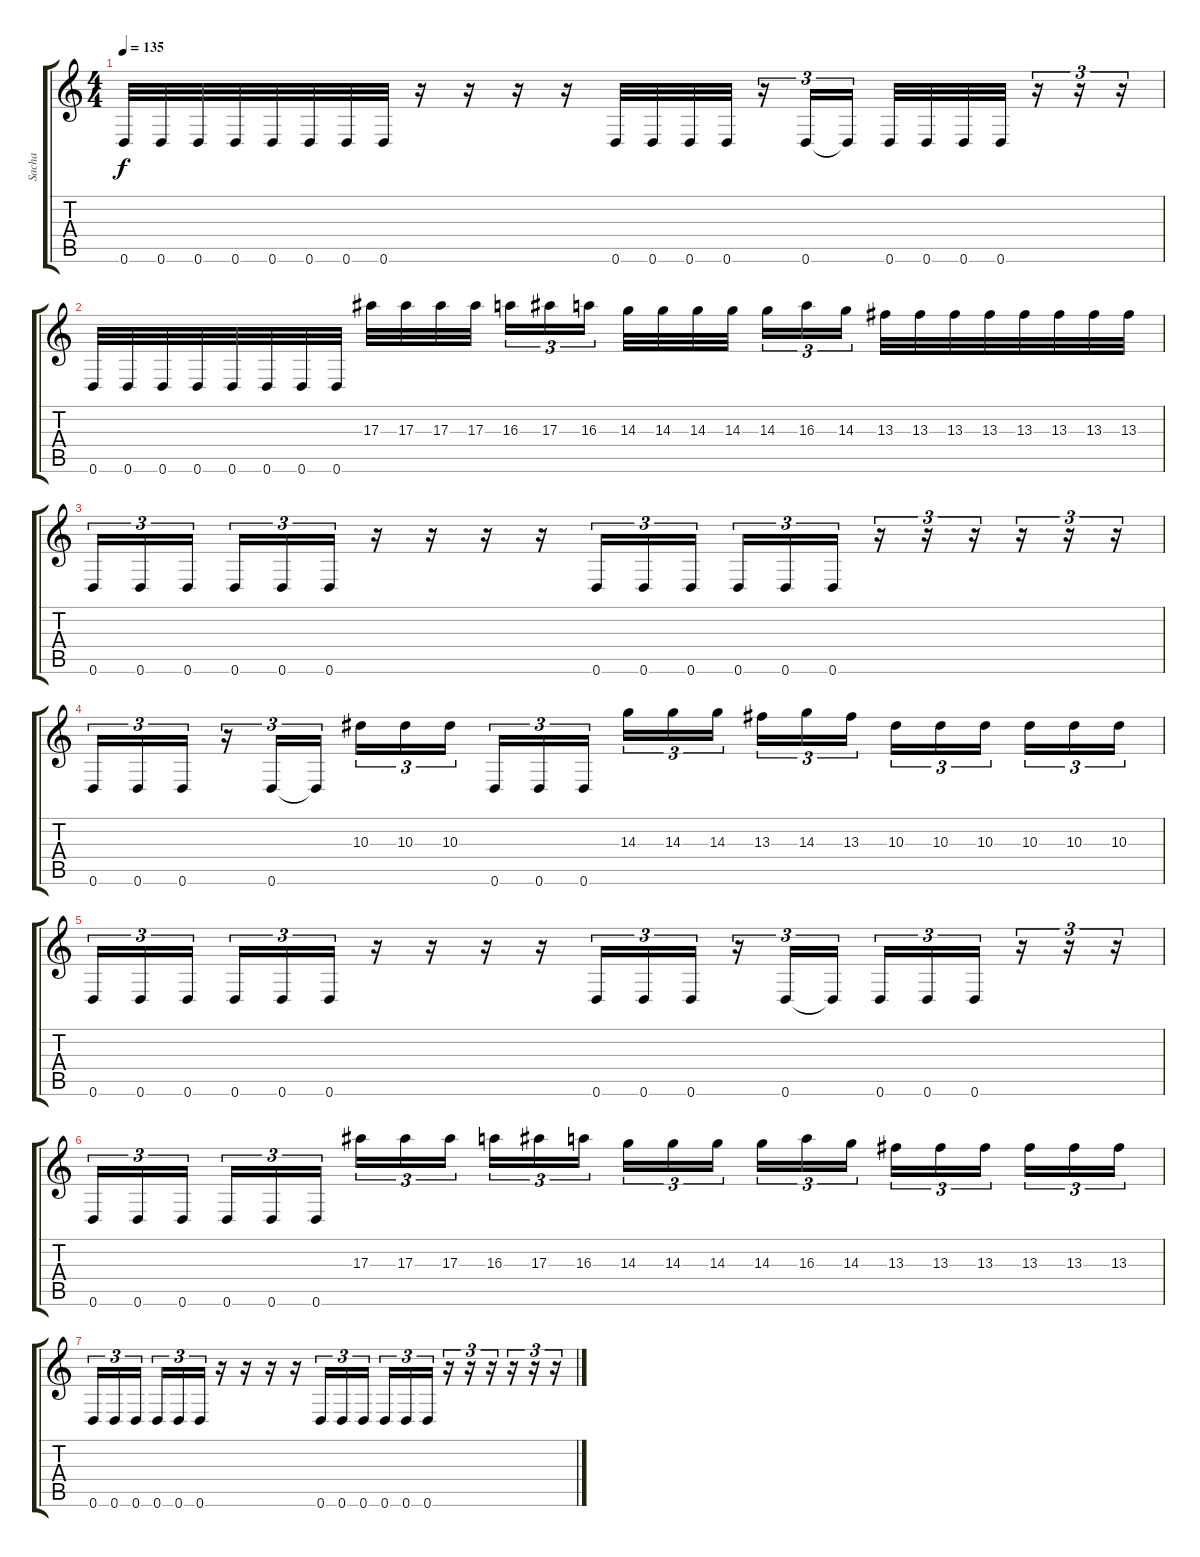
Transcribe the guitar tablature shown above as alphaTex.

\track ("Sacha" "Sacha") {instrument distortionguitar}
\staff {score tabs}
\tuning (D4 A3 F3 C3 G2 D2) {hide}
\ts (4 4)
\tempo 135
\clef g2
\ks c
0.6.32{dy f} 0.6.32 0.6.32 0.6.32 0.6.32 0.6.32 0.6.32 0.6.32 r.16 r.16 r.16 r.16 0.6.32 0.6.32 0.6.32 0.6.32 r.16{tu (3 2)} 0.6.16{tu (3 2)} 0.6{t}.16{tu (3 2)} 0.6.32 0.6.32 0.6.32 0.6.32 r.16{tu (3 2)} r.16{tu (3 2)} r.16{tu (3 2)} |
0.6.32 0.6.32 0.6.32 0.6.32 0.6.32 0.6.32 0.6.32 0.6.32 17.3.32 17.3.32 17.3.32 17.3.32{beam splitsecondary} 16.3.16{tu (3 2)} 17.3.16{tu (3 2)} 16.3.16{tu (3 2)} 14.3.32 14.3.32 14.3.32 14.3.32{beam splitsecondary} 14.3.16{tu (3 2)} 16.3.16{tu (3 2)} 14.3.16{tu (3 2)} 13.3.32 13.3.32 13.3.32 13.3.32 13.3.32 13.3.32 13.3.32 13.3.32 |
0.6.16{tu (3 2)} 0.6.16{tu (3 2)} 0.6.16{tu (3 2) beam splitsecondary} 0.6.16{tu (3 2)} 0.6.16{tu (3 2)} 0.6.16{tu (3 2)} r.16 r.16 r.16 r.16 0.6.16{tu (3 2)} 0.6.16{tu (3 2)} 0.6.16{tu (3 2) beam splitsecondary} 0.6.16{tu (3 2)} 0.6.16{tu (3 2)} 0.6.16{tu (3 2)} r.16{tu (3 2)} r.16{tu (3 2)} r.16{tu (3 2)} r.16{tu (3 2)} r.16{tu (3 2)} r.16{tu (3 2)} |
0.6.16{tu (3 2)} 0.6.16{tu (3 2)} 0.6.16{tu (3 2)} r.16{tu (3 2)} 0.6.16{tu (3 2)} 0.6{t}.16{tu (3 2)} 10.3.16{tu (3 2)} 10.3.16{tu (3 2)} 10.3.16{tu (3 2) beam splitsecondary} 0.6.16{tu (3 2)} 0.6.16{tu (3 2)} 0.6.16{tu (3 2)} 14.3.16{tu (3 2)} 14.3.16{tu (3 2)} 14.3.16{tu (3 2) beam splitsecondary} 13.3.16{tu (3 2)} 14.3.16{tu (3 2)} 13.3.16{tu (3 2)} 10.3.16{tu (3 2)} 10.3.16{tu (3 2)} 10.3.16{tu (3 2) beam splitsecondary} 10.3.16{tu (3 2)} 10.3.16{tu (3 2)} 10.3.16{tu (3 2)} |
0.6.16{tu (3 2)} 0.6.16{tu (3 2)} 0.6.16{tu (3 2) beam splitsecondary} 0.6.16{tu (3 2)} 0.6.16{tu (3 2)} 0.6.16{tu (3 2)} r.16 r.16 r.16 r.16 0.6.16{tu (3 2)} 0.6.16{tu (3 2)} 0.6.16{tu (3 2)} r.16{tu (3 2)} 0.6.16{tu (3 2)} 0.6{t}.16{tu (3 2)} 0.6.16{tu (3 2)} 0.6.16{tu (3 2)} 0.6.16{tu (3 2)} r.16{tu (3 2)} r.16{tu (3 2)} r.16{tu (3 2)} |
0.6.16{tu (3 2)} 0.6.16{tu (3 2)} 0.6.16{tu (3 2) beam splitsecondary} 0.6.16{tu (3 2)} 0.6.16{tu (3 2)} 0.6.16{tu (3 2)} 17.3.16{tu (3 2)} 17.3.16{tu (3 2)} 17.3.16{tu (3 2) beam splitsecondary} 16.3.16{tu (3 2)} 17.3.16{tu (3 2)} 16.3.16{tu (3 2)} 14.3.16{tu (3 2)} 14.3.16{tu (3 2)} 14.3.16{tu (3 2) beam splitsecondary} 14.3.16{tu (3 2)} 16.3.16{tu (3 2)} 14.3.16{tu (3 2)} 13.3.16{tu (3 2)} 13.3.16{tu (3 2)} 13.3.16{tu (3 2) beam splitsecondary} 13.3.16{tu (3 2)} 13.3.16{tu (3 2)} 13.3.16{tu (3 2)} |
0.6.16{tu (3 2)} 0.6.16{tu (3 2)} 0.6.16{tu (3 2) beam splitsecondary} 0.6.16{tu (3 2)} 0.6.16{tu (3 2)} 0.6.16{tu (3 2)} r.16 r.16 r.16 r.16 0.6.16{tu (3 2)} 0.6.16{tu (3 2)} 0.6.16{tu (3 2) beam splitsecondary} 0.6.16{tu (3 2)} 0.6.16{tu (3 2)} 0.6.16{tu (3 2)} r.16{tu (3 2)} r.16{tu (3 2)} r.16{tu (3 2)} r.16{tu (3 2)} r.16{tu (3 2)} r.16{tu (3 2)}
